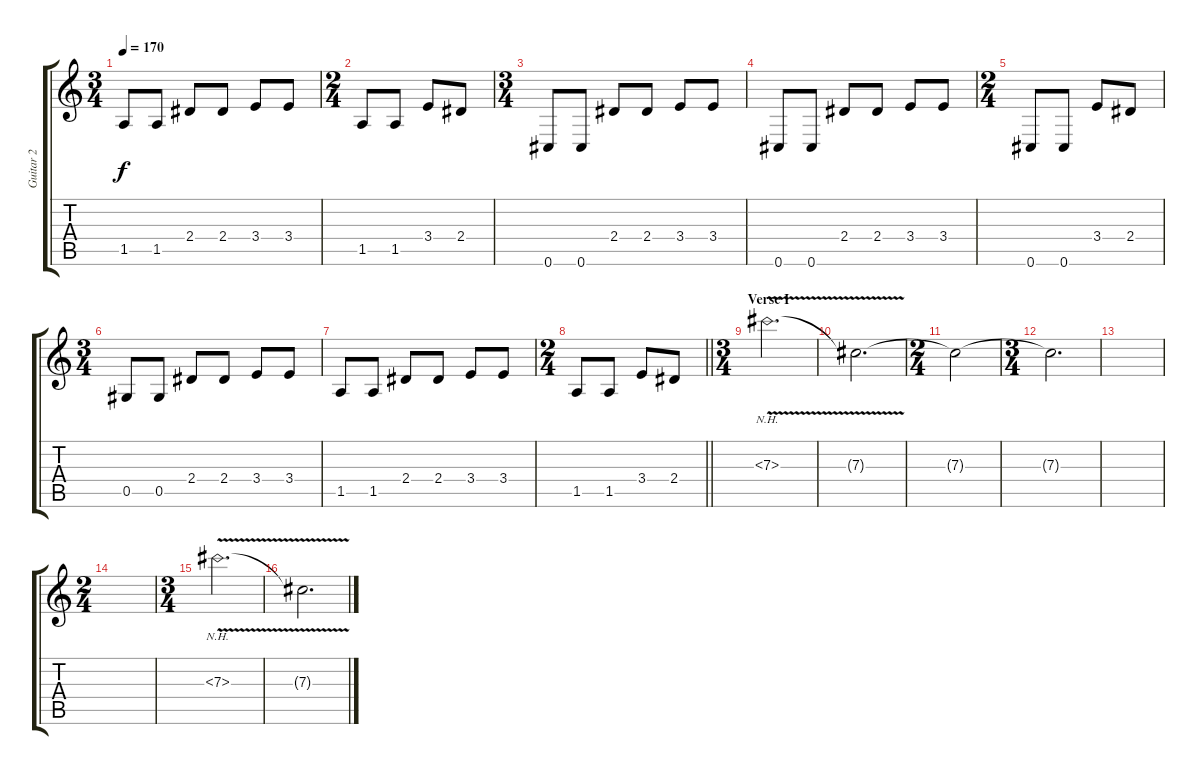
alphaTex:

\track ("Guitar 2" "Guitar 2") {instrument distortionguitar}
\staff {score tabs}
\tuning (Eb4 Bb3 Gb3 Db3 Ab2 Db2) {hide}
\ts (3 4)
\tempo 170
\clef g2
\ks c
1.5.8{dy f} 1.5.8 2.4.8 2.4.8 3.4.8 3.4.8 |
\ts (2 4)
1.5.8 1.5.8 3.4.8 2.4.8 |
\ts (3 4)
0.6.8 0.6.8 2.4.8 2.4.8 3.4.8 3.4.8 |
0.6.8 0.6.8 2.4.8 2.4.8 3.4.8 3.4.8 |
\ts (2 4)
0.6.8 0.6.8 3.4.8 2.4.8 |
\ts (3 4)
0.5.8 0.5.8 2.4.8 2.4.8 3.4.8 3.4.8 |
1.5.8 1.5.8 2.4.8 2.4.8 3.4.8 3.4.8 |
\ts (2 4)
\barLineRight lightlight
1.5.8 1.5.8 3.4.8 2.4.8 |
\ts (3 4)
\section ("" "Verse I")
7.3{nh v}.2{d} |
7.3{t}.2{d} |
\ts (2 4)
7.3{t}.2 |
\ts (3 4)
7.3{t}.2{d} |
|
\ts (2 4)
|
\ts (3 4)
7.3{nh v}.2{d} |
7.3{t}.2{d}
